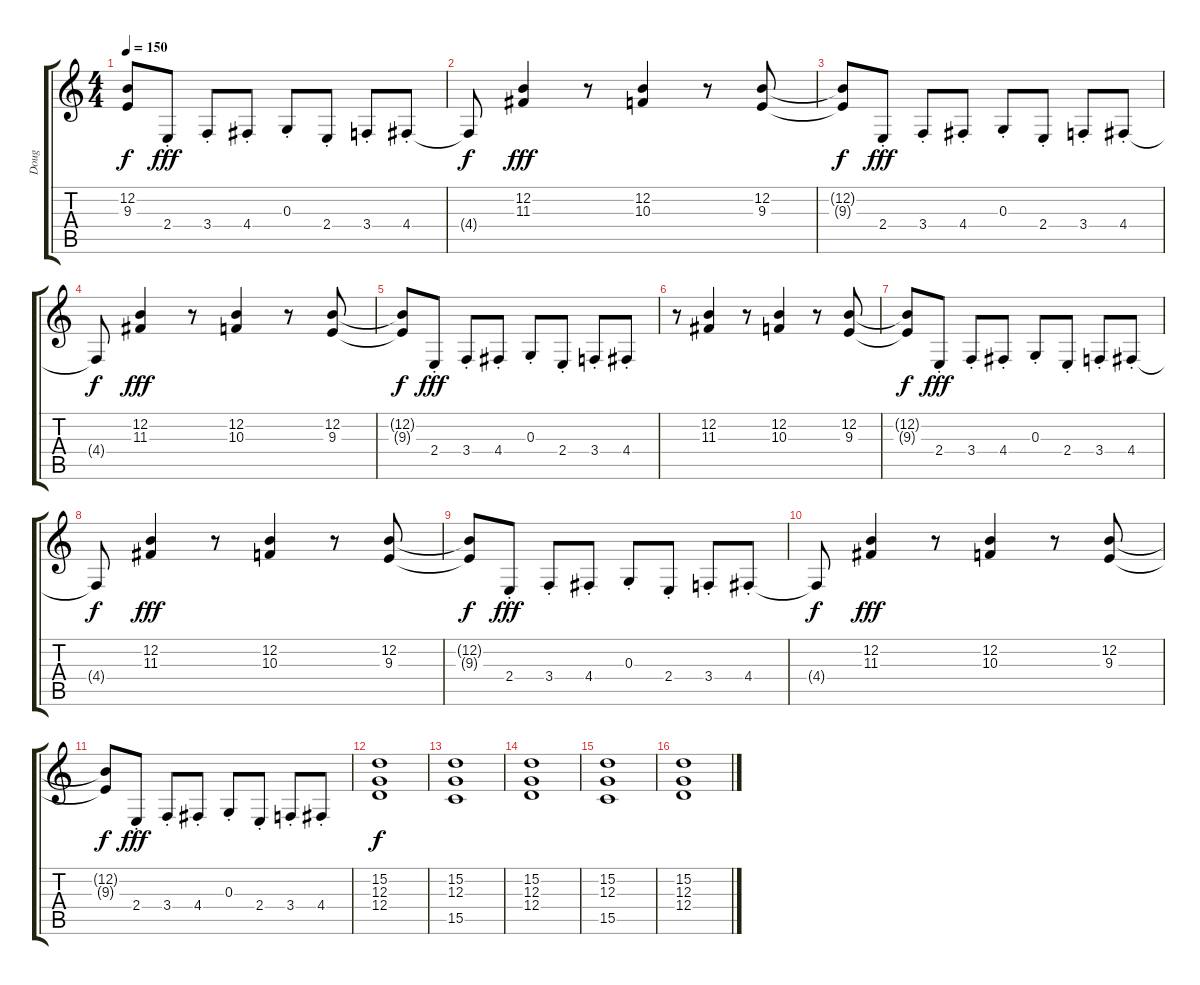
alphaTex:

\track ("Doug" "Doug") {instrument synthstrings2}
\staff {score tabs}
\tuning (E4 B3 G3 D3 A2 E2) {hide}
\ts (4 4)
\tempo 150
\clef g2
\ks c
(12.2{t} 9.3{t}).8{dy f} 2.4{st}.8{dy fff} 3.4{st}.8 4.4{st}.8 0.3{st}.8 2.4{st}.8 3.4{st}.8 4.4{st}.8 |
4.4{t}.8{dy f} (12.2 11.3).4{dy fff} r.8 (12.2 10.3).4 r.8 (12.2 9.3).8 |
(12.2{t} 9.3{t}).8{dy f} 2.4{st}.8{dy fff} 3.4{st}.8 4.4{st}.8 0.3{st}.8 2.4{st}.8 3.4{st}.8 4.4{st}.8 |
4.4{t}.8{dy f} (12.2 11.3).4{dy fff} r.8 (12.2 10.3).4 r.8 (12.2 9.3).8 |
(12.2{t} 9.3{t}).8{dy f} 2.4{st}.8{dy fff} 3.4{st}.8 4.4{st}.8 0.3{st}.8 2.4{st}.8 3.4{st}.8 4.4{st}.8 |
r.8 (12.2 11.3).4 r.8 (12.2 10.3).4 r.8 (12.2 9.3).8 |
(12.2{t} 9.3{t}).8{dy f} 2.4{st}.8{dy fff} 3.4{st}.8 4.4{st}.8 0.3{st}.8 2.4{st}.8 3.4{st}.8 4.4{st}.8 |
4.4{t}.8{dy f} (12.2 11.3).4{dy fff} r.8 (12.2 10.3).4 r.8 (12.2 9.3).8 |
(12.2{t} 9.3{t}).8{dy f} 2.4{st}.8{dy fff} 3.4{st}.8 4.4{st}.8 0.3{st}.8 2.4{st}.8 3.4{st}.8 4.4{st}.8 |
4.4{t}.8{dy f} (12.2 11.3).4{dy fff} r.8 (12.2 10.3).4 r.8 (12.2 9.3).8 |
(12.2{t} 9.3{t}).8{dy f} 2.4{st}.8{dy fff} 3.4{st}.8 4.4{st}.8 0.3{st}.8 2.4{st}.8 3.4{st}.8 4.4{st}.8 |
(15.2 12.3 12.4).1{dy f} |
(15.2 12.3 15.5).1 |
(15.2 12.3 12.4).1 |
(15.2 12.3 15.5).1 |
(15.2 12.3 12.4).1
